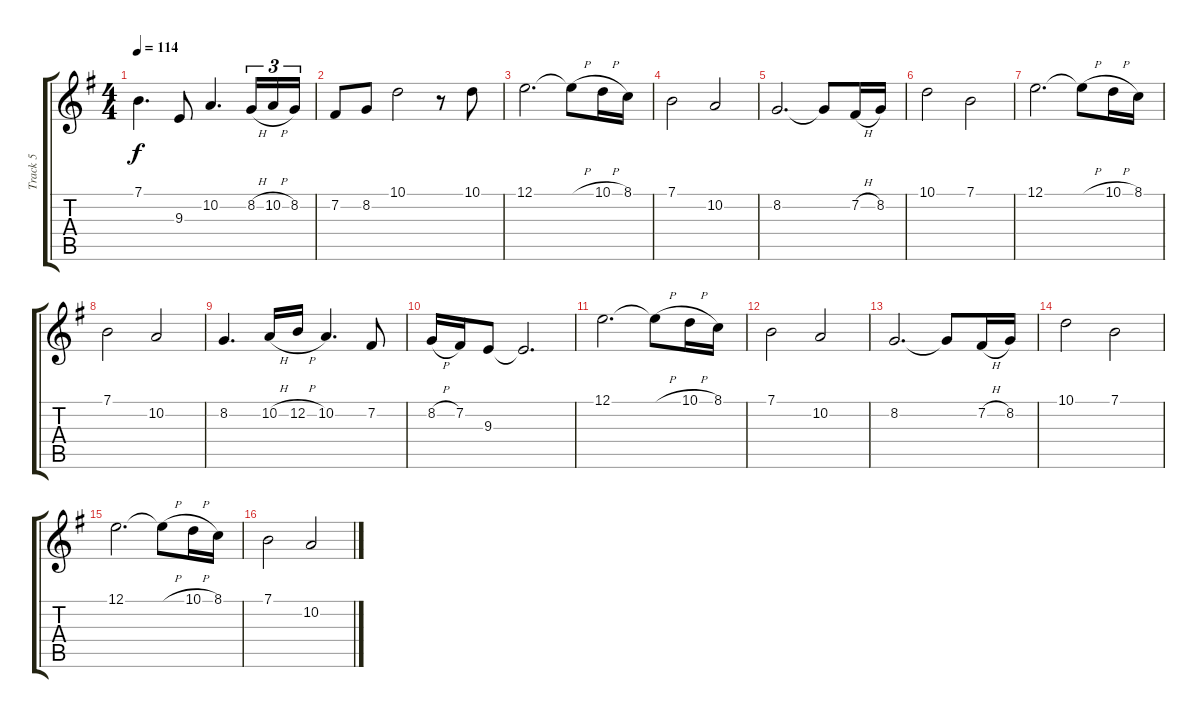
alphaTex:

\track ("Track 5" "Track 5") {instrument viola}
\staff {score tabs}
\tuning (E4 B3 G3 D3 A2 E2) {hide}
\ts (4 4)
\tempo 114
\clef g2
\ks g
7.1.4{d dy f} 9.3.8 10.2.4{d} 8.2{h}.16{tu (3 2)} 10.2{h}.16{tu (3 2)} 8.2.16{tu (3 2)} |
7.2.8 8.2.8 10.1.2 r.8 10.1.8 |
12.1.2{d} 12.1{h t}.8 10.1{h}.16 8.1.16 |
7.1.2 10.2.2 |
8.2.2{d} 8.2{t}.8 7.2{h}.16 8.2.16 |
10.1.2 7.1.2 |
12.1.2{d} 12.1{h t}.8 10.1{h}.16 8.1.16 |
7.1.2 10.2.2 |
8.2.4{d} 10.2{h}.16 12.2{h}.16 10.2.4{d} 7.2.8 |
8.2{h}.16 7.2.16 9.3.8 9.3{t}.2{d} |
12.1.2{d} 12.1{h t}.8 10.1{h}.16 8.1.16 |
7.1.2 10.2.2 |
8.2.2{d} 8.2{t}.8 7.2{h}.16 8.2.16 |
10.1.2 7.1.2 |
12.1.2{d} 12.1{h t}.8 10.1{h}.16 8.1.16 |
7.1.2 10.2.2
